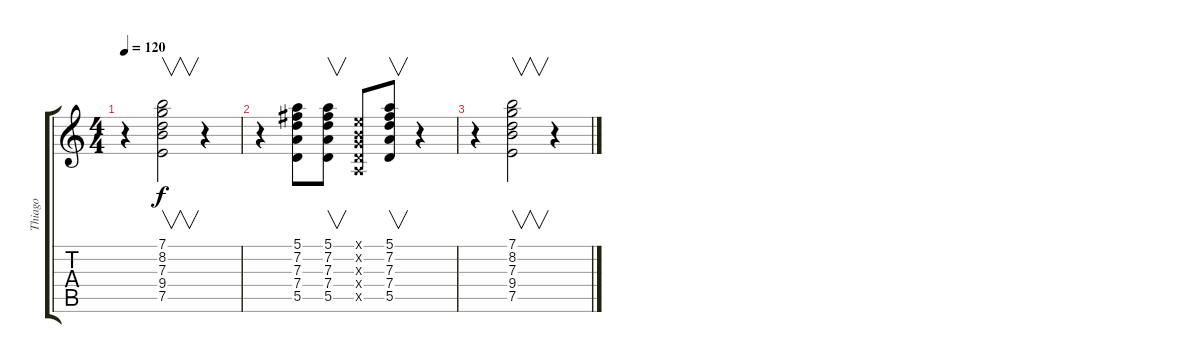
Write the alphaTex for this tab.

\track ("Thiago" "Thiago") {instrument electricguitarclean}
\staff {score tabs}
\tuning (E4 B3 G3 D3 A2 E2) {hide}
\ts (4 4)
\tempo 120
\clef g2
\ks c
r.4{dy f} (7.1 8.2 7.3 9.4 7.5).2{v} r.4 |
r.4 (5.1 7.2 7.3 7.4 5.5).8 (5.1 7.2 7.3 7.4 5.5).8{v} (0.1{x} 0.2{x} 0.3{x} 0.4{x} 0.5{x}).8 (5.1 7.2 7.3 7.4 5.5).8{v} r.4 |
r.4 (7.1 8.2 7.3 9.4 7.5).2{v} r.4
